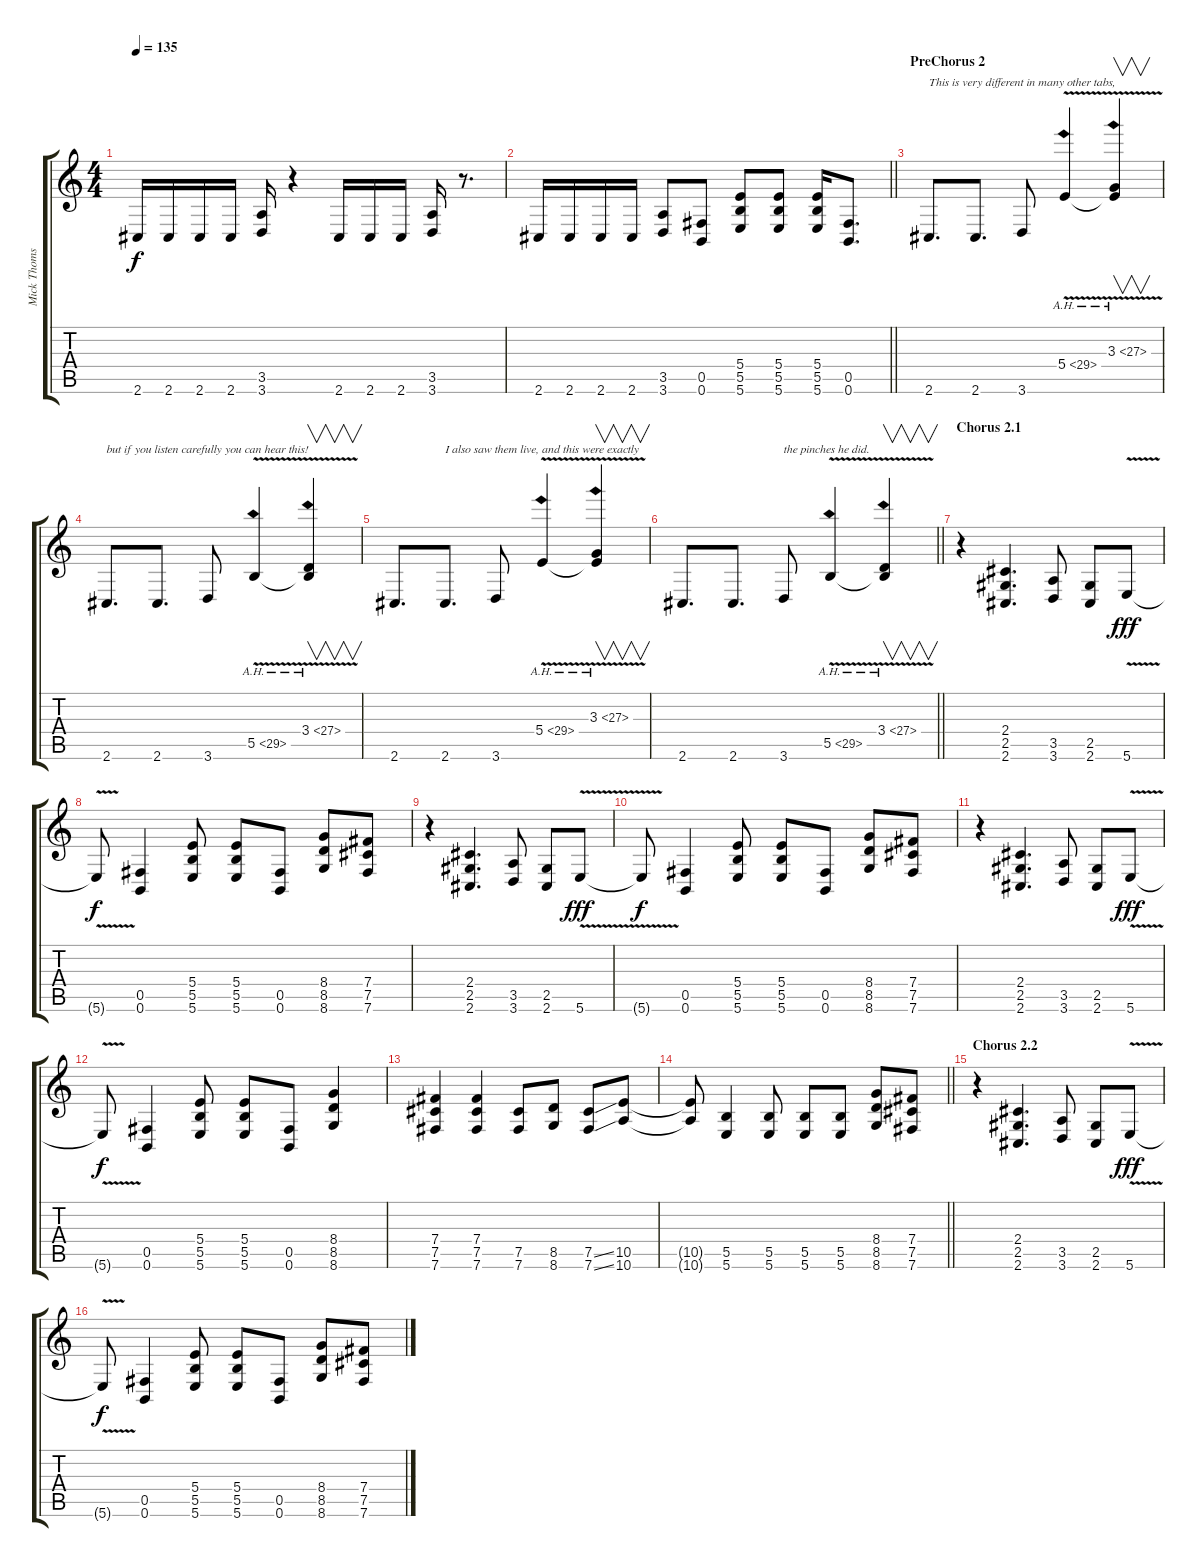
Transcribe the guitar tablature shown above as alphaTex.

\track ("Mick Thomson" "Mick Thoms") {instrument distortionguitar}
\staff {score tabs}
\tuning (Db4 Ab3 E3 B2 Gb2 B1) {hide}
\ts (4 4)
\tempo 135
\clef g2
\ks c
2.6.16{dy f} 2.6.16 2.6.16 2.6.16 (3.5 3.6).16 r.4 2.6.16 2.6.16 2.6.16 (3.5 3.6).16 r.8{d} |
\barLineRight lightlight
2.6.16 2.6.16 2.6.16 2.6.16 (3.5 3.6).8 (0.5 0.6).8 (5.4 5.5 5.6).8 (5.4 5.5 5.6).8 (5.4 5.5 5.6).16 (0.5 0.6).8{d} |
\section ("" "PreChorus 2")
2.6.8{d txt "This is very different in many other tabs,"} 2.6.8{d} 3.6.8 5.4{ah 24 v}.4 (3.3{ah 24} 5.4{t}).4{v} |
2.6.8{d txt "but if you listen carefully you can hear this!"} 2.6.8{d} 3.6.8 5.5{ah 24 v}.4 (3.4{ah 24} 5.5{t}).4{v} |
2.6.8{d} 2.6.8{d txt "I also saw them live, and this were exactly"} 3.6.8 5.4{ah 24 v}.4 (3.3{ah 24} 5.4{t}).4{v} |
\barLineRight lightlight
2.6.8{d} 2.6.8{d} 3.6.8{txt "the pinches he did."} 5.5{ah 24 v}.4 (3.4{ah 24} 5.5{t}).4{v} |
\section ("" "Chorus 2.1")
r.4 (2.4 2.5 2.6).4{d} (3.5 3.6).8 (2.5 2.6).8 5.6{v}.8{dy fff} |
5.6{t}.8{dy f} (0.5 0.6).4 (5.4 5.5 5.6).8 (5.4 5.5 5.6).8 (0.5 0.6).8 (8.4 8.5 8.6).8 (7.4 7.5 7.6).8 |
r.4 (2.4 2.5 2.6).4{d} (3.5 3.6).8 (2.5 2.6).8 5.6{v}.8{dy fff} |
5.6{t}.8{dy f} (0.5 0.6).4 (5.4 5.5 5.6).8 (5.4 5.5 5.6).8 (0.5 0.6).8 (8.4 8.5 8.6).8 (7.4 7.5 7.6).8 |
r.4 (2.4 2.5 2.6).4{d} (3.5 3.6).8 (2.5 2.6).8 5.6{v}.8{dy fff} |
5.6{t}.8{dy f} (0.5 0.6).4 (5.4 5.5 5.6).8 (5.4 5.5 5.6).8 (0.5 0.6).8 (8.4 8.5 8.6).4 |
(7.4 7.5 7.6).4 (7.4 7.5 7.6).4 (7.5 7.6).8 (8.5 8.6).8 (7.5{ss} 7.6{ss}).8 (10.5 10.6).8 |
\barLineRight lightlight
(10.5{t} 10.6{t}).8 (5.5 5.6).4 (5.5 5.6).8 (5.5 5.6).8 (5.5 5.6).8 (8.4 8.5 8.6).8 (7.4 7.5 7.6).8 |
\section ("" "Chorus 2.2")
r.4 (2.4 2.5 2.6).4{d} (3.5 3.6).8 (2.5 2.6).8 5.6{v}.8{dy fff} |
5.6{t}.8{dy f} (0.5 0.6).4 (5.4 5.5 5.6).8 (5.4 5.5 5.6).8 (0.5 0.6).8 (8.4 8.5 8.6).8 (7.4 7.5 7.6).8
